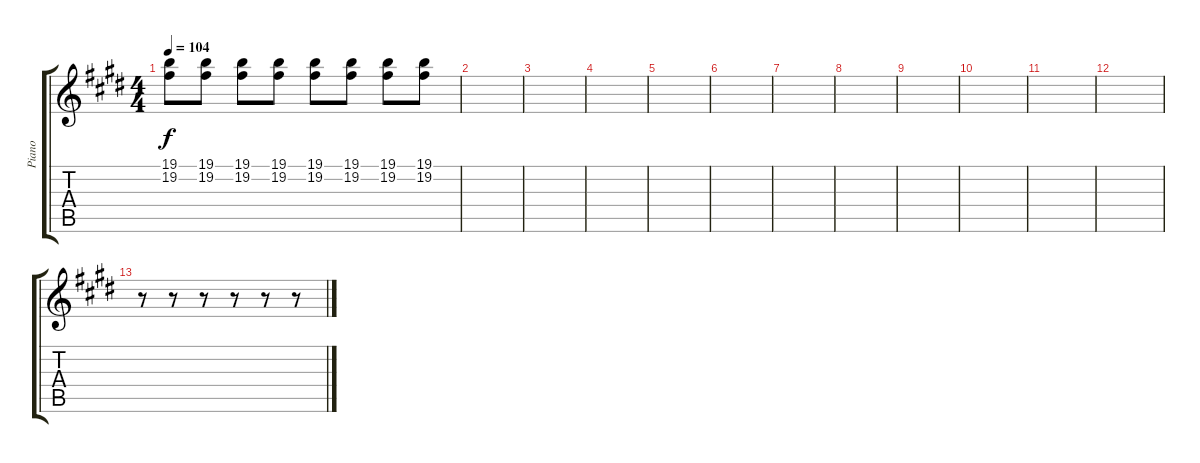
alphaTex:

\track ("Piano" "Piano") {instrument acousticgrandpiano}
\staff {score tabs}
\tuning (E4 B3 G3 D3 A2 E2) {hide}
\ts (4 4)
\tempo 104
\clef g2
\ks e
(19.1 19.2).8{dy f} (19.1 19.2).8 (19.1 19.2).8 (19.1 19.2).8 (19.1 19.2).8 (19.1 19.2).8 (19.1 19.2).8 (19.1 19.2).8 |
|
|
|
|
|
|
|
|
|
|
|
r.8 r.8 r.8 r.8 r.8 r.8
